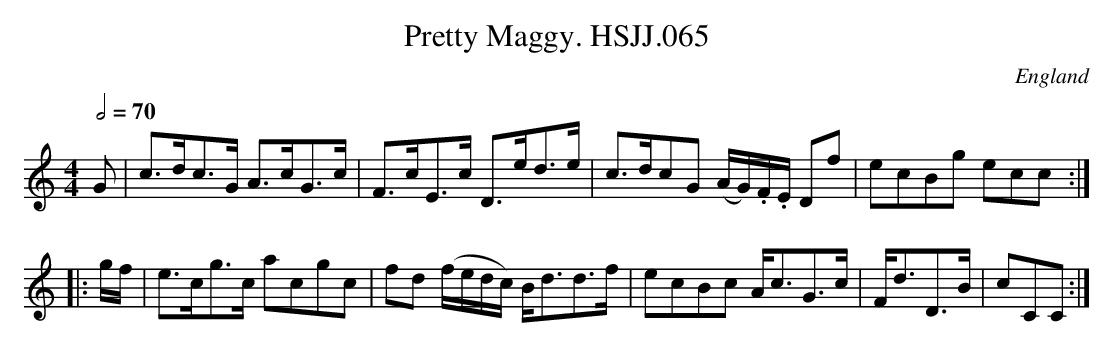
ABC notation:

X:1
T:Pretty Maggy. HSJJ.065
L:1/8
M:4/4
O:England
Q:1/2=70
K:C
G|c>dc>G A>cG>c|F>cE>c D>ed>e|c>dcG (A/G/).F/.E/ Df|ecBg ecc:|!
|:g/f/|e>cg>c acgc|fd (f/e/d/c/) B<dd>f|ecBc A<cG>c|F<dD>B|cCC:|
